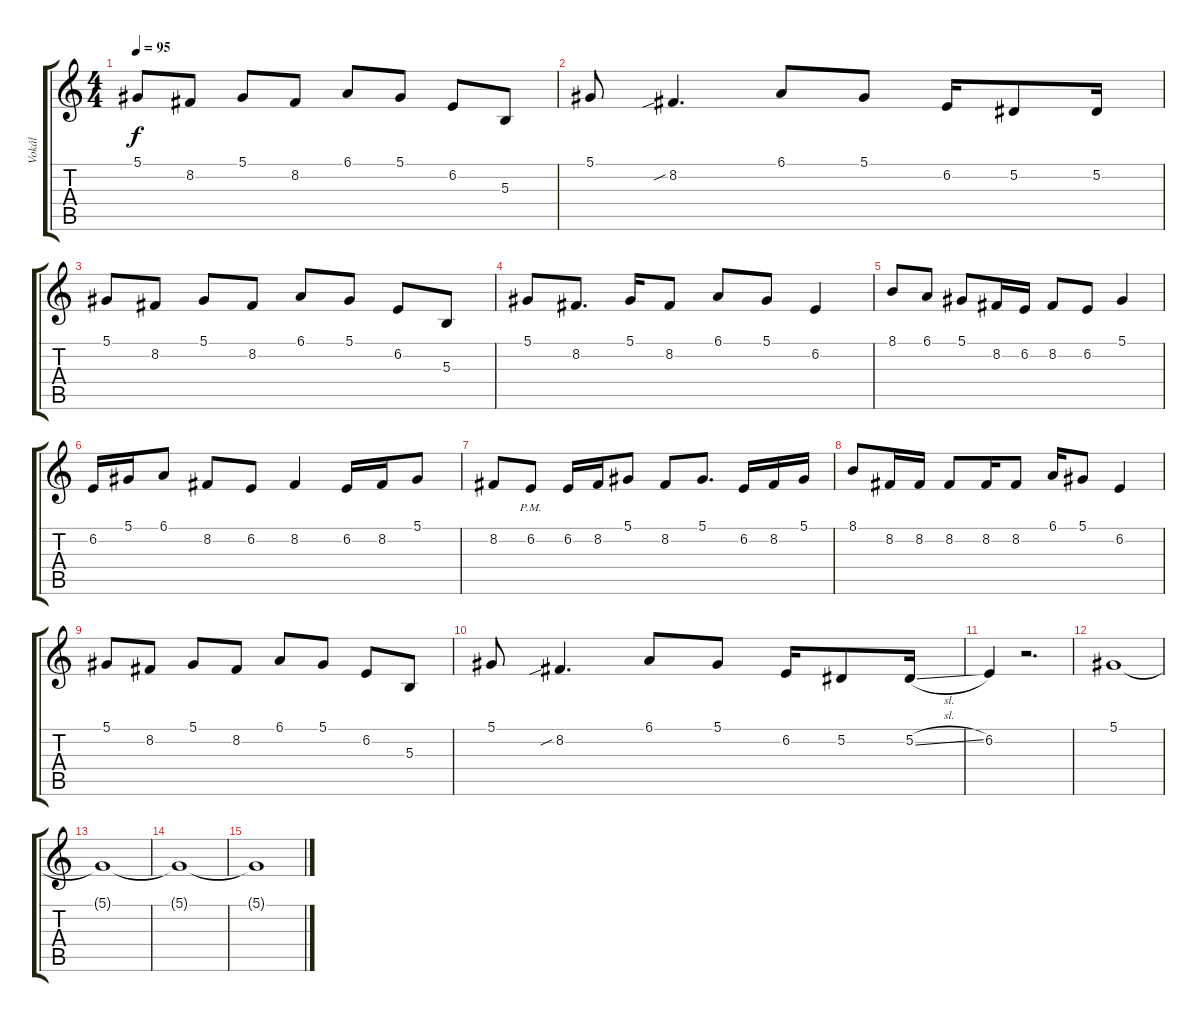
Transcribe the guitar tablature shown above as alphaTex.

\track ("Vokál" "Vokál") {instrument lead6voice}
\staff {score tabs}
\tuning (Eb4 Bb3 Gb3 Db3 Ab2 Db2) {hide}
\ts (4 4)
\tempo 95
\clef g2
\ks c
5.1.8{dy f} 8.2.8 5.1.8 8.2.8 6.1.8 5.1.8 6.2.8 5.3.8 |
5.1.8 8.2{sib}.4{d} 6.1.8 5.1.8 6.2.16 5.2.8 5.2.16 |
5.1.8 8.2.8 5.1.8 8.2.8 6.1.8 5.1.8 6.2.8 5.3.8 |
5.1.8 8.2.8{d} 5.1.16 8.2.8 6.1.8 5.1.8 6.2.4 |
8.1.8 6.1.8 5.1.8 8.2.16 6.2.16 8.2.8 6.2.8 5.1.4 |
6.2.16 5.1.16 6.1.8 8.2.8 6.2.8 8.2.4 6.2.16 8.2.16 5.1.8 |
8.2.8 6.2{pm}.8 6.2.16 8.2.16 5.1.8 8.2.8 5.1.8{d} 6.2.16 8.2.16 5.1.16 |
8.1.8 8.2.16 8.2.16 8.2.8 8.2.16 8.2.8 6.1.16 5.1.8 6.2.4 |
5.1.8 8.2.8 5.1.8 8.2.8 6.1.8 5.1.8 6.2.8 5.3.8 |
5.1.8 8.2{sib}.4{d} 6.1.8 5.1.8 6.2.16 5.2.8 5.2{sl}.16 |
6.2.4 r.2{d} |
5.1.1 |
5.1{t}.1 |
5.1{t}.1 |
5.1{t}.1
